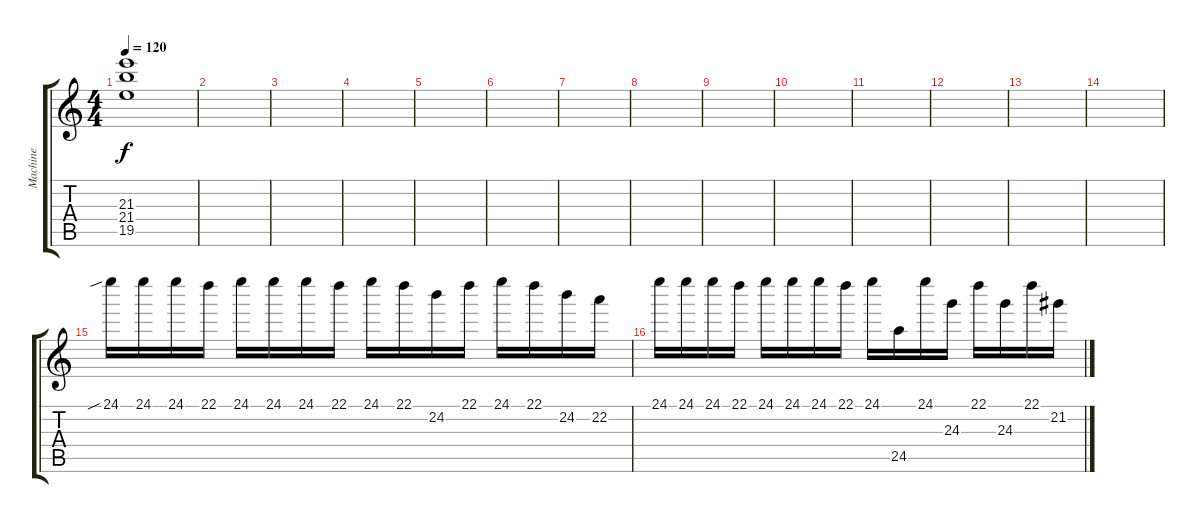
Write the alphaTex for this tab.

\track ("Machine" "Machine") {instrument distortionguitar}
\staff {score tabs}
\tuning (E4 B3 G3 D3 A2 E2) {hide}
\ts (4 4)
\tempo 120
\clef g2
\ks c
(21.3{t} 21.4{t} 19.5{t}).1{dy f} |
|
|
|
|
|
|
|
|
|
|
|
|
|
24.1{sib}.16{volume 12 balance 16} 24.1.16 24.1.16 22.1.16 24.1.16 24.1.16 24.1.16 22.1.16 24.1.16 22.1.16 24.2.16 22.1.16 24.1.16 22.1.16 24.2.16 22.2.16 |
24.1.16 24.1.16 24.1.16 22.1.16 24.1.16 24.1.16 24.1.16 22.1.16 24.1.16 24.5.16 24.1.16 24.3.16 22.1.16 24.3.16 22.1.16 21.2.16
